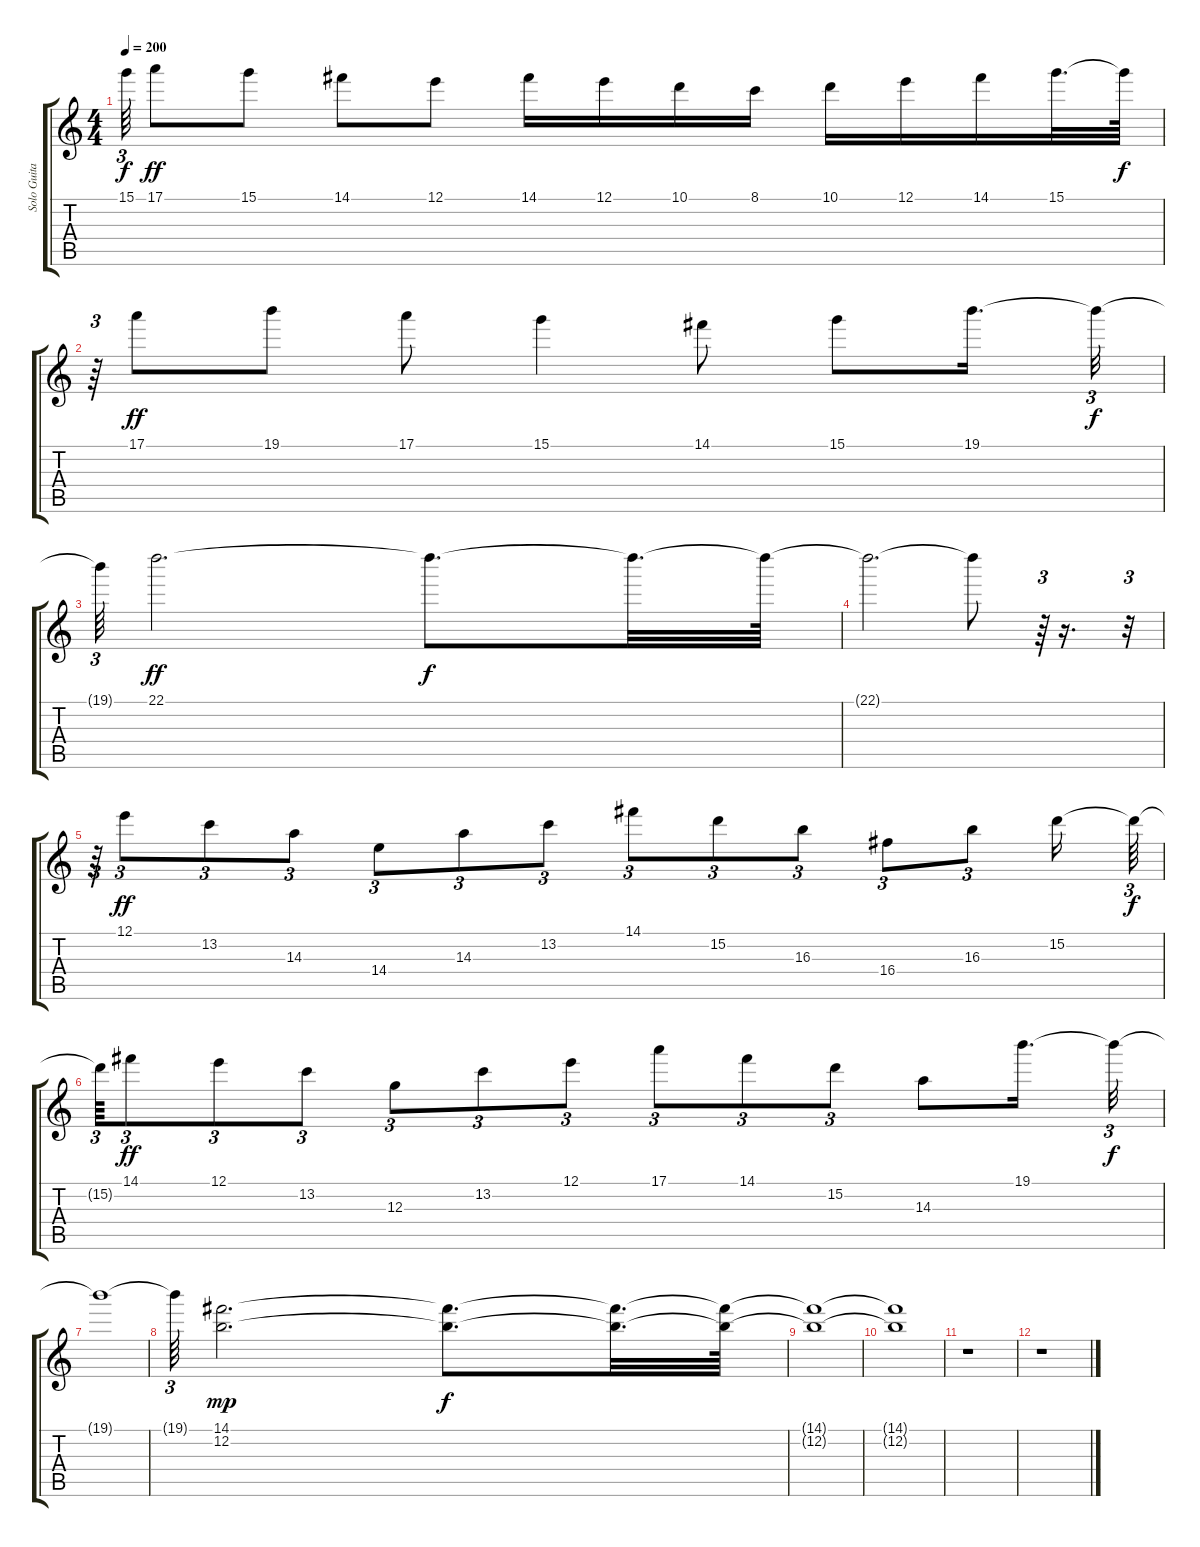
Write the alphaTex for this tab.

\track ("Solo Guitar" "Solo Guita") {instrument overdrivenguitar}
\staff {score tabs}
\tuning (E4 B3 G3 D3 A2 E2) {hide}
\ts (4 4)
\tempo 200
\clef g2
\ks c
15.1{t}.64{tu (3 2) dy f} 17.1.8{dy ff} 15.1.8 14.1.8 12.1.8 14.1.16 12.1.16 10.1.16 8.1.16 10.1.16 12.1.16 14.1.16 15.1.32{d} 15.1{t}.64{dy f} |
r.64{tu (3 2)} 17.1.8{dy ff} 19.1.8 17.1.8 15.1.4 14.1.8 15.1.8 19.1.16{d} 19.1{t}.32{tu (3 2) dy f} |
19.1{t}.64{tu (3 2)} 22.1.2{d dy ff} 22.1{t}.8{d dy f} 22.1{t}.32{d} 22.1{t}.64 |
22.1{t}.2{d} 22.1{t}.8 r.64{tu (3 2)} r.16{d} r.32{tu (3 2)} |
r.64{tu (3 2)} 12.1.8{tu (3 2) dy ff} 13.2.8{tu (3 2)} 14.3.8{tu (3 2)} 14.4.8{tu (3 2)} 14.3.8{tu (3 2)} 13.2.8{tu (3 2)} 14.1.8{tu (3 2)} 15.2.8{tu (3 2)} 16.3.8{tu (3 2)} 16.4.8{tu (3 2)} 16.3.8{tu (3 2)} 15.2.16 15.2{t}.64{tu (3 2) dy f} |
15.2{t}.64{tu (3 2)} 14.1.8{tu (3 2) dy ff} 12.1.8{tu (3 2)} 13.2.8{tu (3 2)} 12.3.8{tu (3 2)} 13.2.8{tu (3 2)} 12.1.8{tu (3 2)} 17.1.8{tu (3 2)} 14.1.8{tu (3 2)} 15.2.8{tu (3 2)} 14.3.8 19.1.16{d} 19.1{t}.32{tu (3 2) dy f} |
19.1{t}.1 |
19.1{t}.64{tu (3 2)} (14.1 12.2).2{d dy mp} (14.1{t} 12.2{t}).8{d dy f} (14.1{t} 12.2{t}).32{d} (14.1{t} 12.2{t}).64 |
(14.1{t} 12.2{t}).1 |
(14.1{t} 12.2{t}).1 |
r.1 |
r.1
